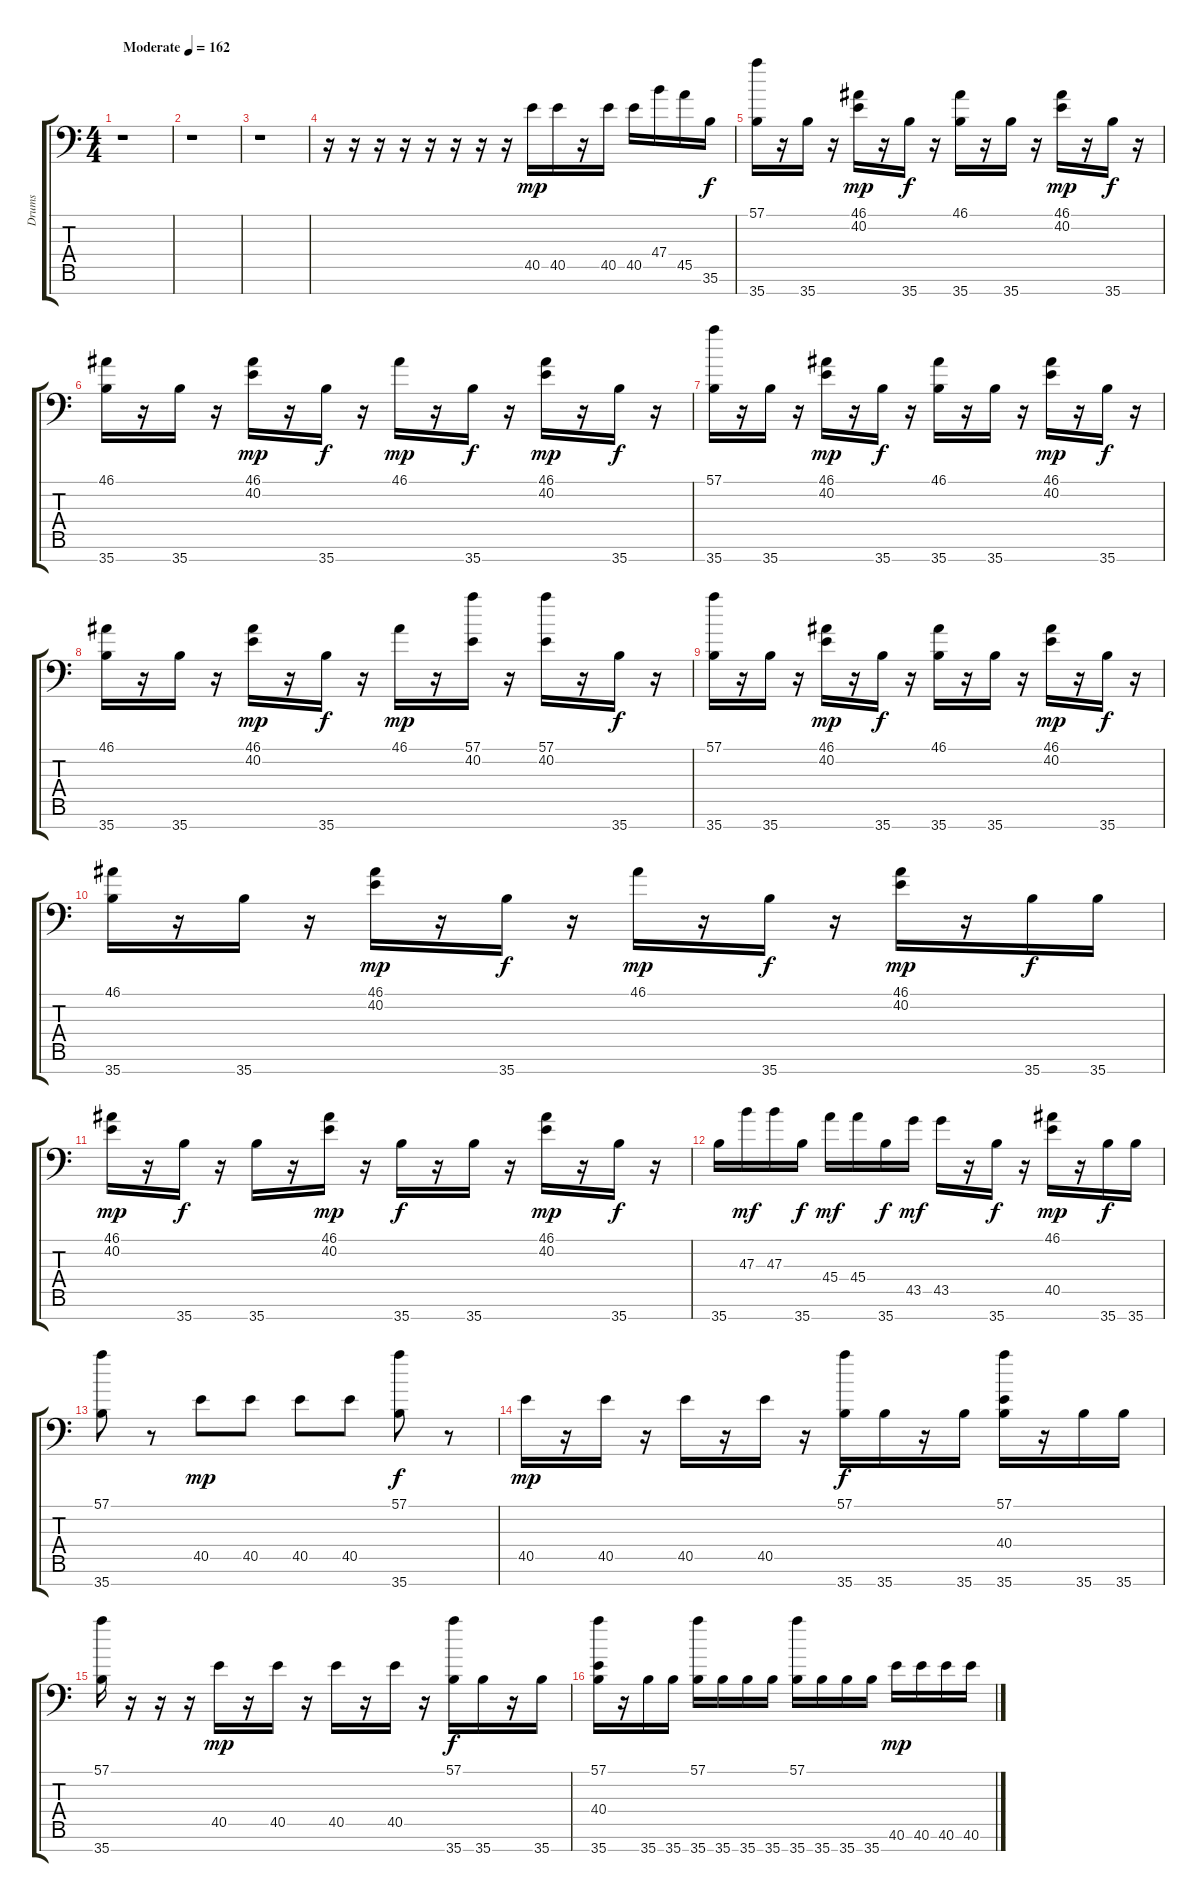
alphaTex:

\track ("Drums" "Drums") {instrument acousticgrandpiano}
\staff {score tabs}
\tuning (C-1 C-1 C-1 C-1 C-1 C-1 C-1) {hide}
\ts (4 4)
\tempo (162 "Moderate")
\clef f4
\ks c
r.1{dy mp instrument acousticgrandpiano} |
r.1 |
r.1 |
r.16 r.16 r.16 r.16 r.16 r.16 r.16 r.16 40.5.16 40.5.16 r.16 40.5.16 40.5.16 47.4.16 45.5.16 35.6.16{dy f} |
(57.1 35.7).16 r.16 35.7.16 r.16 (46.1 40.2).16{dy mp} r.16 35.7.16{dy f} r.16 (46.1 35.7).16 r.16 35.7.16 r.16 (46.1 40.2).16{dy mp} r.16 35.7.16{dy f} r.16 |
(46.1 35.7).16 r.16 35.7.16 r.16 (46.1 40.2).16{dy mp} r.16 35.7.16{dy f} r.16 46.1.16{dy mp} r.16 35.7.16{dy f} r.16 (46.1 40.2).16{dy mp} r.16 35.7.16{dy f} r.16 |
(57.1 35.7).16 r.16 35.7.16 r.16 (46.1 40.2).16{dy mp} r.16 35.7.16{dy f} r.16 (46.1 35.7).16 r.16 35.7.16 r.16 (46.1 40.2).16{dy mp} r.16 35.7.16{dy f} r.16 |
(46.1 35.7).16 r.16 35.7.16 r.16 (46.1 40.2).16{dy mp} r.16 35.7.16{dy f} r.16 46.1.16{dy mp} r.16 (57.1 40.2).16 r.16 (57.1 40.2).16 r.16 35.7.16{dy f} r.16 |
(57.1 35.7).16 r.16 35.7.16 r.16 (46.1 40.2).16{dy mp} r.16 35.7.16{dy f} r.16 (46.1 35.7).16 r.16 35.7.16 r.16 (46.1 40.2).16{dy mp} r.16 35.7.16{dy f} r.16 |
(46.1 35.7).16 r.16 35.7.16 r.16 (46.1 40.2).16{dy mp} r.16 35.7.16{dy f} r.16 46.1.16{dy mp} r.16 35.7.16{dy f} r.16 (46.1 40.2).16{dy mp} r.16 35.7.16{dy f} 35.7.16 |
(46.1 40.2).16{dy mp} r.16 35.7.16{dy f} r.16 35.7.16 r.16 (46.1 40.2).16{dy mp} r.16 35.7.16{dy f} r.16 35.7.16 r.16 (46.1 40.2).16{dy mp} r.16 35.7.16{dy f} r.16 |
35.7.16 47.3.16{dy mf} 47.3.16 35.7.16{dy f} 45.4.16{dy mf} 45.4.16 35.7.16{dy f} 43.5.16{dy mf} 43.5.16 r.16 35.7.16{dy f} r.16 (46.1 40.5).16{dy mp} r.16 35.7.16{dy f} 35.7.16 |
(57.1 35.7).8 r.8 40.5.8{dy mp} 40.5.8 40.5.8 40.5.8 (57.1 35.7).8{dy f} r.8 |
40.5.16{dy mp} r.16 40.5.16 r.16 40.5.16 r.16 40.5.16 r.16 (57.1 35.7).16{dy f} 35.7.16 r.16 35.7.16 (57.1 40.4 35.7).16 r.16 35.7.16 35.7.16 |
(57.1 35.7).16 r.16 r.16 r.16 40.5.16{dy mp} r.16 40.5.16 r.16 40.5.16 r.16 40.5.16 r.16 (57.1 35.7).16{dy f} 35.7.16 r.16 35.7.16 |
(57.1 40.4 35.7).16 r.16 35.7.16 35.7.16 (57.1 35.7).16 35.7.16 35.7.16 35.7.16 (57.1 35.7).16 35.7.16 35.7.16 35.7.16 40.6.16{dy mp} 40.6.16 40.6.16 40.6.16
